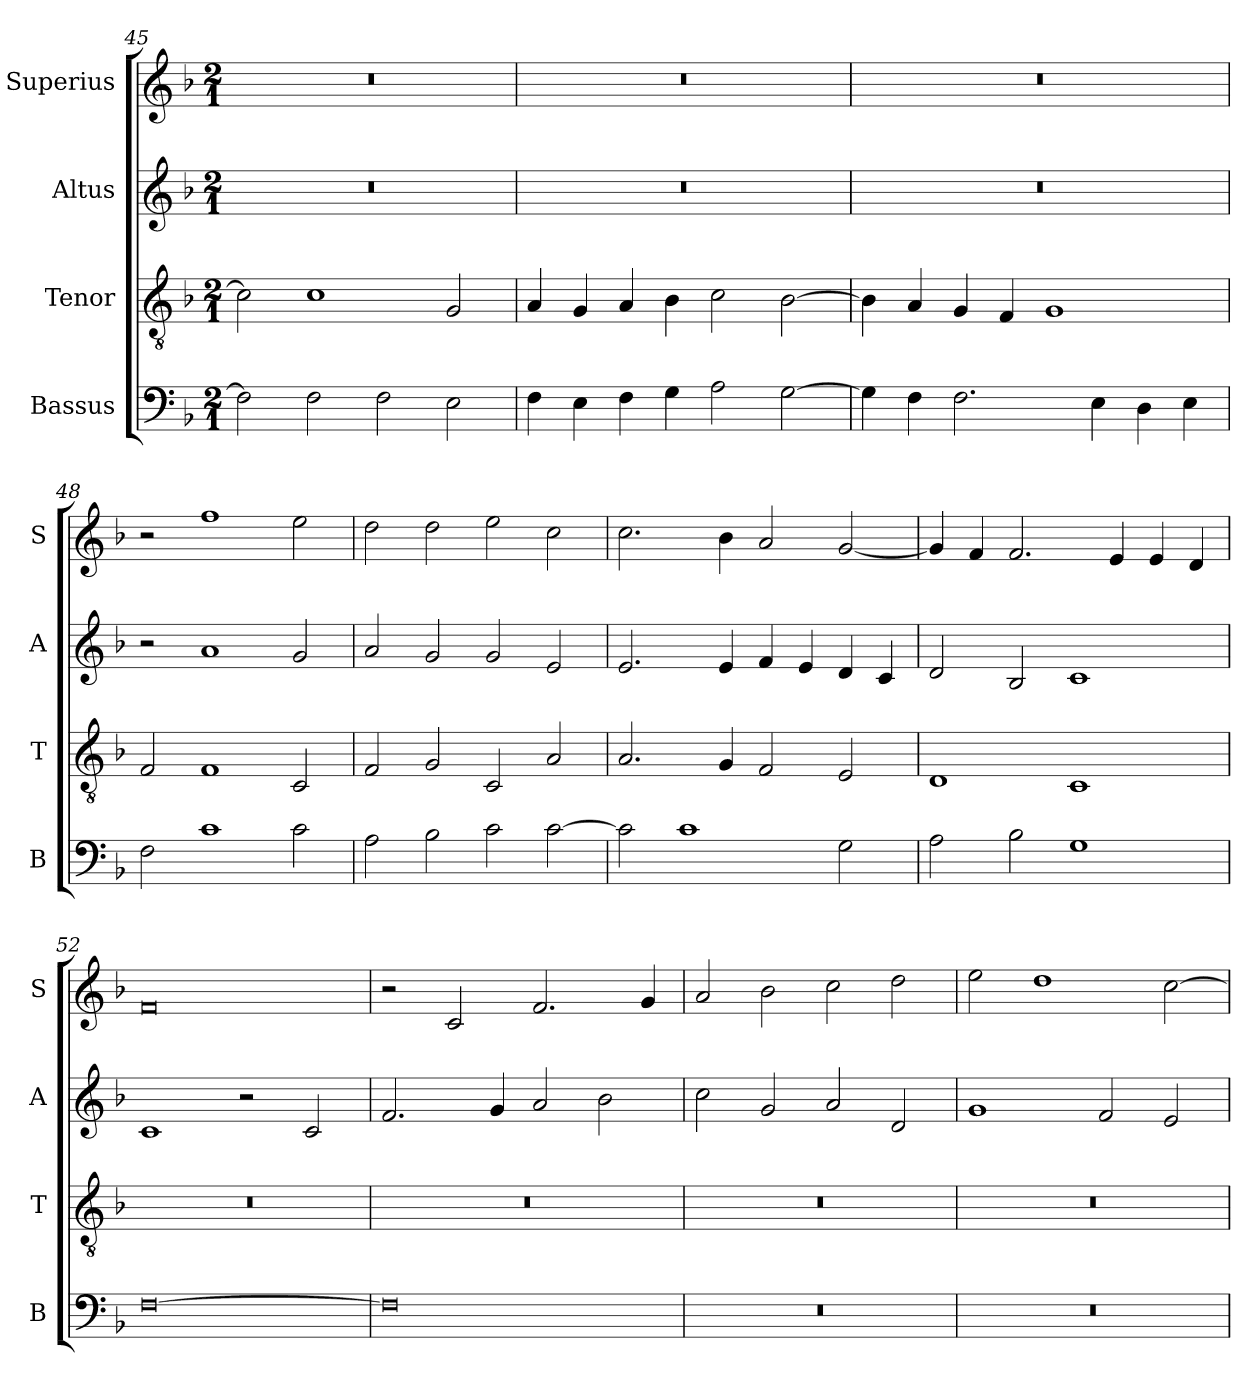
**kern	**kern	**kern	**kern
*part4	*part3	*part2	*part1
*staff4	*staff3	*staff2	*staff1
*I"Bassus	*I"Tenor	*I"Altus	*I"Superius
*I'B	*I'T	*I'A	*I'S
*clefF4	*clefGv2	*clefG2	*clefG2
*k[b-]	*k[b-]	*k[b-]	*k[b-]
*F:	*F:	*F:	*F:
*M2/1	*M2/1	*M2/1	*M2/1
=45	=45	=45	=45
2F]	2c]	0r	0r
2F	1c	.	.
2F	.	.	.
2E	2G	.	.
=46	=46	=46	=46
4F	4A	0r	0r
4E	4G	.	.
4F	4A	.	.
4G	4B-	.	.
2A	2c	.	.
[2G	[2B-	.	.
=47	=47	=47	=47
4G]	4B-]	0r	0r
4F	4A	.	.
2.F	4G	.	.
.	4F	.	.
.	1G	.	.
4E	.	.	.
4D	.	.	.
4E	.	.	.
=48	=48	=48	=48
2F	2F	2r	2r
1c	1F	1a	1ff
2c	2C	2g	2ee
=49	=49	=49	=49
2A	2F	2a	2dd
2B-	2G	2g	2dd
2c	2C	2g	2ee
[2c	2A	2e	2cc
=50	=50	=50	=50
2c]	2.A	2.e	2.cc
1c	.	.	.
.	4G	4e	4b-
.	2F	4f	2a
.	.	4e	.
2G	2E	4d	[2g
.	.	4c	.
=51	=51	=51	=51
2A	1D	2d	4g]
.	.	.	4f
2B-	.	2B-	2.f
1G	1C	1c	.
.	.	.	4e
.	.	.	4e
.	.	.	4d
=52	=52	=52	=52
[0F	0r	1c	0f
.	.	2r	.
.	.	2c	.
=53	=53	=53	=53
0F]	0r	2.f	2r
.	.	.	2c
.	.	4g	.
.	.	2a	2.f
.	.	2b-	.
.	.	.	4g
=54	=54	=54	=54
0r	0r	2cc	2a
.	.	2g	2b-
.	.	2a	2cc
.	.	2d	2dd
=55	=55	=55	=55
0r	0r	1g	2ee
.	.	.	1dd
.	.	2f	.
.	.	2e	[2cc
=	=	=	=
*-	*-	*-	*-
